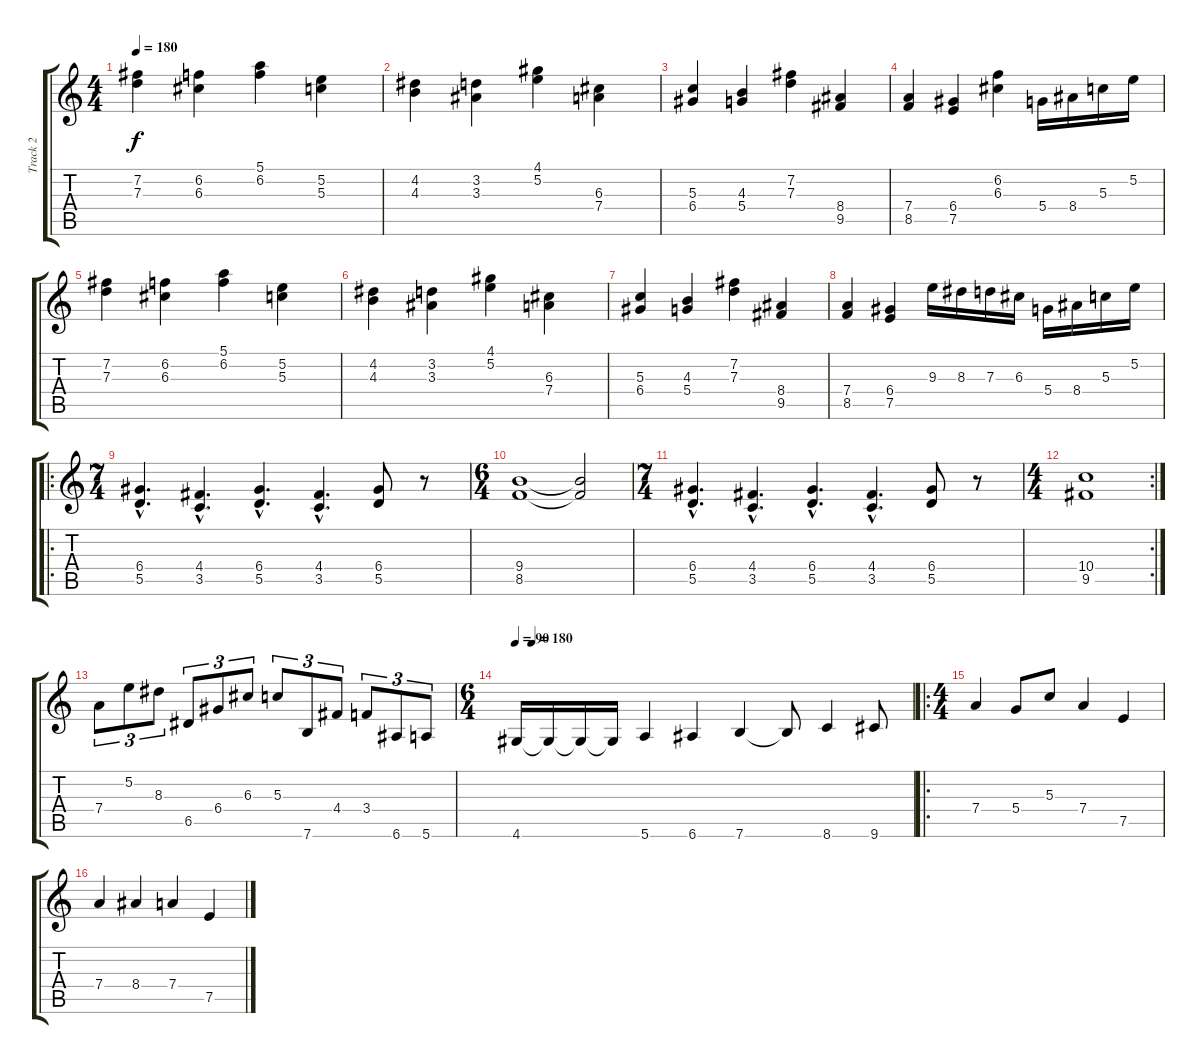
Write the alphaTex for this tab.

\track ("Track 2" "Track 2") {instrument distortionguitar}
\staff {score tabs}
\tuning (E4 B3 G3 D3 A2 E2) {hide}
\ts (4 4)
\tempo 180
\clef g2
\ks c
(7.2 7.3).4{dy f} (6.2 6.3).4 (5.1 6.2).4 (5.2 5.3).4 |
(4.2 4.3).4 (3.2 3.3).4 (4.1 5.2).4 (6.3 7.4).4 |
(5.3 6.4).4 (4.3 5.4).4 (7.2 7.3).4 (8.4 9.5).4 |
(7.4 8.5).4 (6.4 7.5).4 (6.2 6.3).4 5.4.16 8.4.16 5.3.16 5.2.16 |
(7.2 7.3).4 (6.2 6.3).4 (5.1 6.2).4 (5.2 5.3).4 |
(4.2 4.3).4 (3.2 3.3).4 (4.1 5.2).4 (6.3 7.4).4 |
(5.3 6.4).4 (4.3 5.4).4 (7.2 7.3).4 (8.4 9.5).4 |
(7.4 8.5).4 (6.4 7.5).4 9.3.16 8.3.16 7.3.16 6.3.16 5.4.16 8.4.16 5.3.16 5.2.16 |
\ro
\ts (7 4)
(6.4{hac} 5.5{hac}).4{d} (4.4{hac} 3.5{hac}).4{d} (6.4{hac} 5.5{hac}).4{d} (4.4{hac} 3.5{hac}).4{d} (6.4 5.5).8 r.8 |
\ts (6 4)
(9.4 8.5).1 (9.4{t} 8.5{t}).2 |
\ts (7 4)
(6.4{hac} 5.5{hac}).4{d} (4.4{hac} 3.5{hac}).4{d} (6.4{hac} 5.5{hac}).4{d} (4.4{hac} 3.5{hac}).4{d} (6.4 5.5).8 r.8 |
\rc 2
\ts (4 4)
(10.4 9.5).1 |
7.4.8{tu (3 2)} 5.2.8{tu (3 2)} 8.3.8{tu (3 2)} 6.5.8{tu (3 2)} 6.4.8{tu (3 2)} 6.3.8{tu (3 2)} 5.3.8{tu (3 2)} 7.6.8{tu (3 2)} 4.4.8{tu (3 2)} 3.4.8{tu (3 2)} 6.6.8{tu (3 2)} 5.6.8{tu (3 2)} |
\ts (6 4)
\tempo 90
\tempo (180 0.041666666666666664)
4.6.16 4.6{t}.16 4.6{t}.16 4.6{t}.16 5.6.4 6.6.4 7.6.4 7.6{t}.8 8.6.4 9.6.8 |
\ro
\ts (4 4)
7.4.4 5.4.8 5.3.8 7.4.4 7.5.4 |
7.4.4 8.4.4 7.4.4 7.5.4
